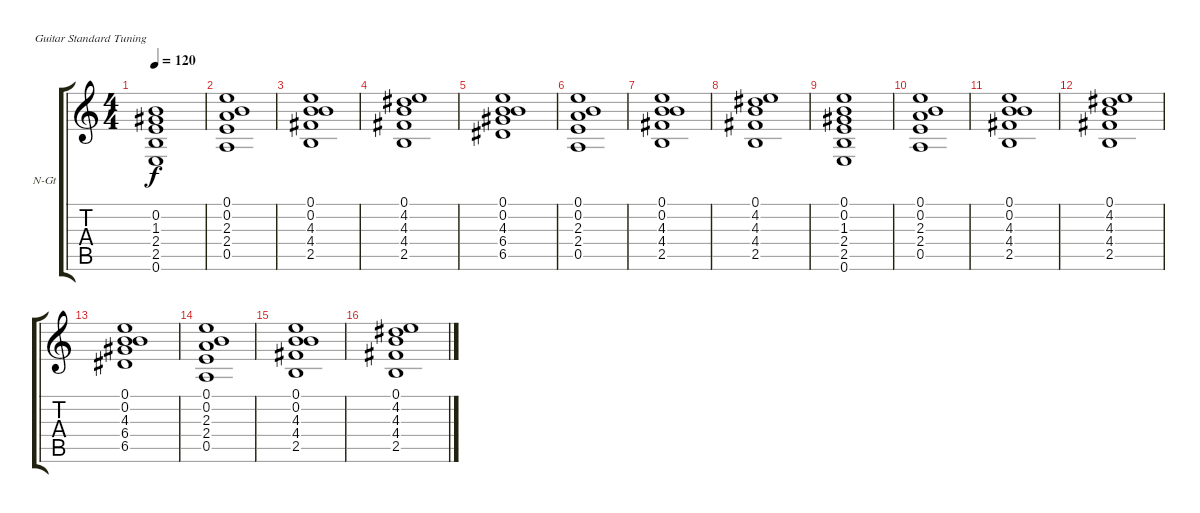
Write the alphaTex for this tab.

\bracketExtendMode groupsimilarinstruments
\firstSystemTrackNameOrientation horizontal
\otherSystemsTrackNameOrientation horizontal
\track ("Guitarra2" "N-Gt") {instrument acousticguitarnylon}
\staff {score tabs}
\tuning (E4 B3 G3 D3 A2 E2)
\ts (4 4)
\tempo 120
\clef g2
\ks c
(0.2 1.3 2.4 2.5 0.6).1{dy f} |
(0.1 0.2 2.3 2.4 0.5).1 |
(0.1 0.2 4.3 4.4 2.5).1 |
(0.1 4.2 4.3 4.4 2.5).1 |
(0.1 0.2 4.3 6.4 6.5).1 |
(0.1 0.2 2.3 2.4 0.5).1 |
(0.1 0.2 4.3 4.4 2.5).1 |
(0.1 4.2 4.3 4.4 2.5).1 |
(0.1 0.2 1.3 2.4 2.5 0.6).1 |
(0.1 0.2 2.3 2.4 0.5).1 |
(0.1 0.2 4.3 4.4 2.5).1 |
(0.1 4.2 4.3 4.4 2.5).1 |
(0.1 0.2 4.3 6.4 6.5).1 |
(0.1 0.2 2.3 2.4 0.5).1 |
(0.1 0.2 4.3 4.4 2.5).1 |
(0.1 4.2 4.3 4.4 2.5).1
